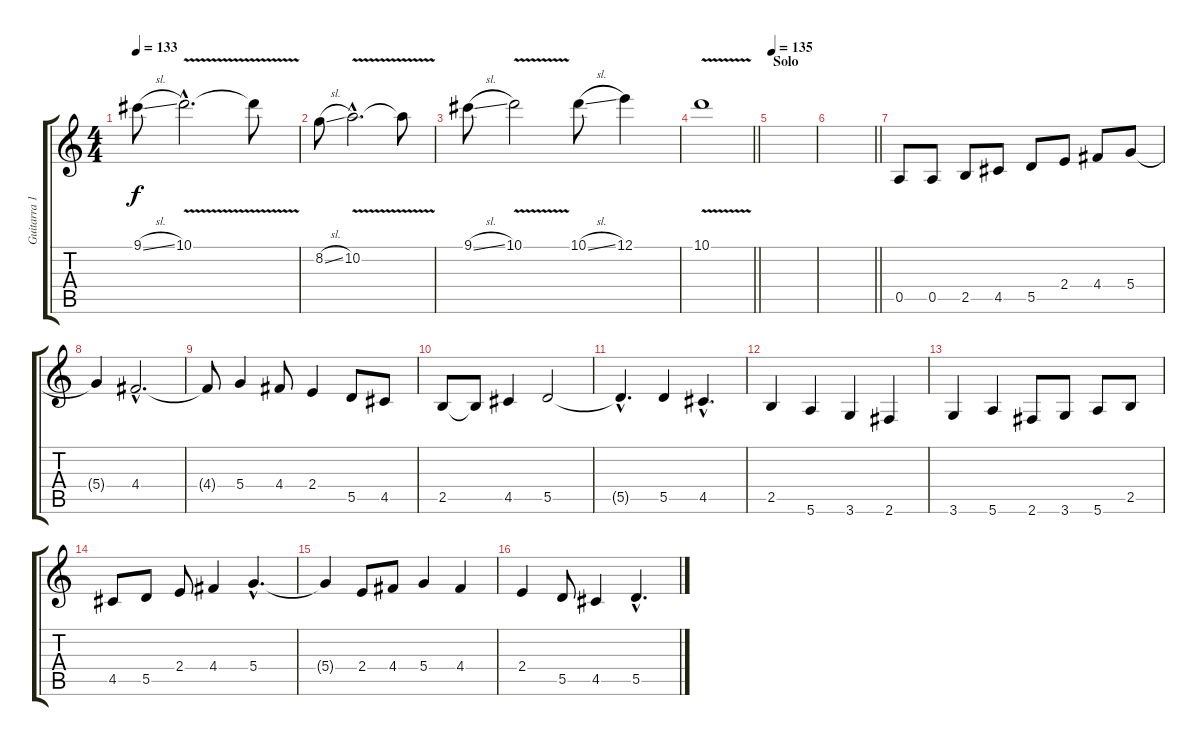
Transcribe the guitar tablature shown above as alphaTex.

\track ("Guitarra 1" "Guitarra 1") {instrument electricguitarclean}
\staff {score tabs}
\tuning (E4 B3 G3 D3 A2 E2) {hide}
\ts (4 4)
\tempo 133
\clef g2
\ks c
9.1{sl}.8{dy f} 10.1{v hac}.2{d} 10.1{t}.8 |
8.2{sl}.8 10.2{v hac}.2{d} 10.2{t}.8 |
9.1{sl}.8 10.1{v}.2 10.1{sl}.8 12.1.4 |
\barLineRight lightlight
10.1{v}.1 |
\section ("" "Solo")
\tempo 135
|
\barLineRight lightlight
|
0.5.8 0.5.8 2.5.8 4.5.8 5.5.8 2.4.8 4.4.8 5.4.8 |
5.4{t}.4 4.4{hac}.2{d} |
4.4{t}.8 5.4.4 4.4.8 2.4.4 5.5.8 4.5.8 |
2.5.8 2.5{t}.8 4.5.4 5.5.2 |
5.5{hac t}.4{d} 5.5.4 4.5{hac}.4{d} |
2.5.4 5.6.4 3.6.4 2.6.4 |
3.6.4 5.6.4 2.6.8 3.6.8 5.6.8 2.5.8 |
4.5.8 5.5.8 2.4.8 4.4.4 5.4{hac}.4{d} |
5.4{t}.4 2.4.8 4.4.8 5.4.4 4.4.4 |
2.4.4 5.5.8 4.5.4 5.5{hac}.4{d}
